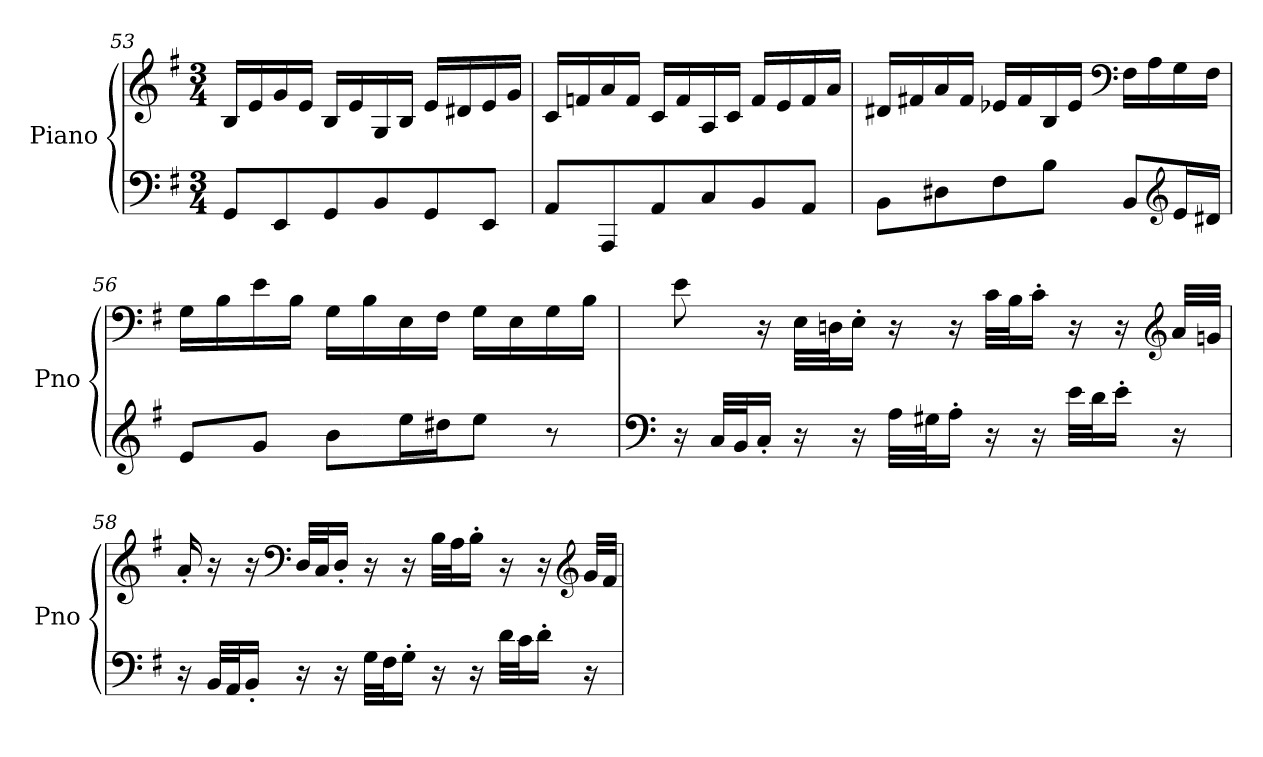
**kern	**kern
*part1	*part1
*staff2	*staff1
*I"Piano	*
*I'Pno	*
*clefF4	*clefG2
*k[f#]	*k[f#]
*M3/4	*M3/4
=53	=53
8GG/L	16B/LL
.	16e/
8EE/	16g/
.	16e/JJ
8GG/	16B/LL
.	16e/
8BB/	16G/
.	16B/JJ
8GG/	16e/LL
.	16d#X/
8EE/J	16e/
.	16g/JJ
=54	=54
8AA/L	16c/LL
.	16fn/
8AAA/	16a/
.	16f/JJ
8AA/	16c/LL
.	16f/
8C/	16A/
.	16c/JJ
8BB/	16f/LL
.	16e/
8AA/J	16f/
.	16a/JJ
!!LO:PB:g=z
=55	=55
8BB\L	16d#X/LL
.	16f#X/
8D#X\	16a/
.	16f#/JJ
8F#\	16e-X/LL
.	16f#/
8B\J	16B/
.	16e-/JJ
*	*clefF4
8BB/L	16F#\LL
.	16A\
*clefG2	*
16e/L	16G\
16d#X/JJ	16F#\JJ
=56	=56
8e/L	16G\LL
.	16B\
8g/J	16e\
.	16B\JJ
8b\L	16G\LL
.	16B\
16ee\L	16E\
16dd#X\J	16F#\JJ
8ee\J	16G\LL
.	16E\
8r	16G\
.	16B\JJ
!!LO:LB:g=z
=57	=57
*clefF4	*
16r	8e\
32C/LLL	.
32BB/J	.
16C'/JJ	16r
16r	32E\LLL
.	32Dn\J
16r	16E'\JJ
32A\LLL	16r
32G#X\J	.
16A'\JJ	16r
16r	32c\LLL
.	32B\J
16r	16c'\JJ
32e\LLL	16r
32d\J	.
16e'\JJ	16r
*	*clefG2
16r	32a/LLL
.	32gn/JJJ
=58	=58
16r	16a'/
32BB/LLL	16r
32AA/J	.
16BB'/JJ	16r
*	*clefF4
16r	32D/LLL
.	32C/J
16r	16D'/JJ
32G\LLL	16r
32F#\J	.
16G'\JJ	16r
16r	32B\LLL
.	32A\J
16r	16B'\JJ
32d\LLL	16r
32c\J	.
16d'\JJ	16r
*	*clefG2
16r	32g/LLL
.	32f#/JJJ
=	=
*-	*-
